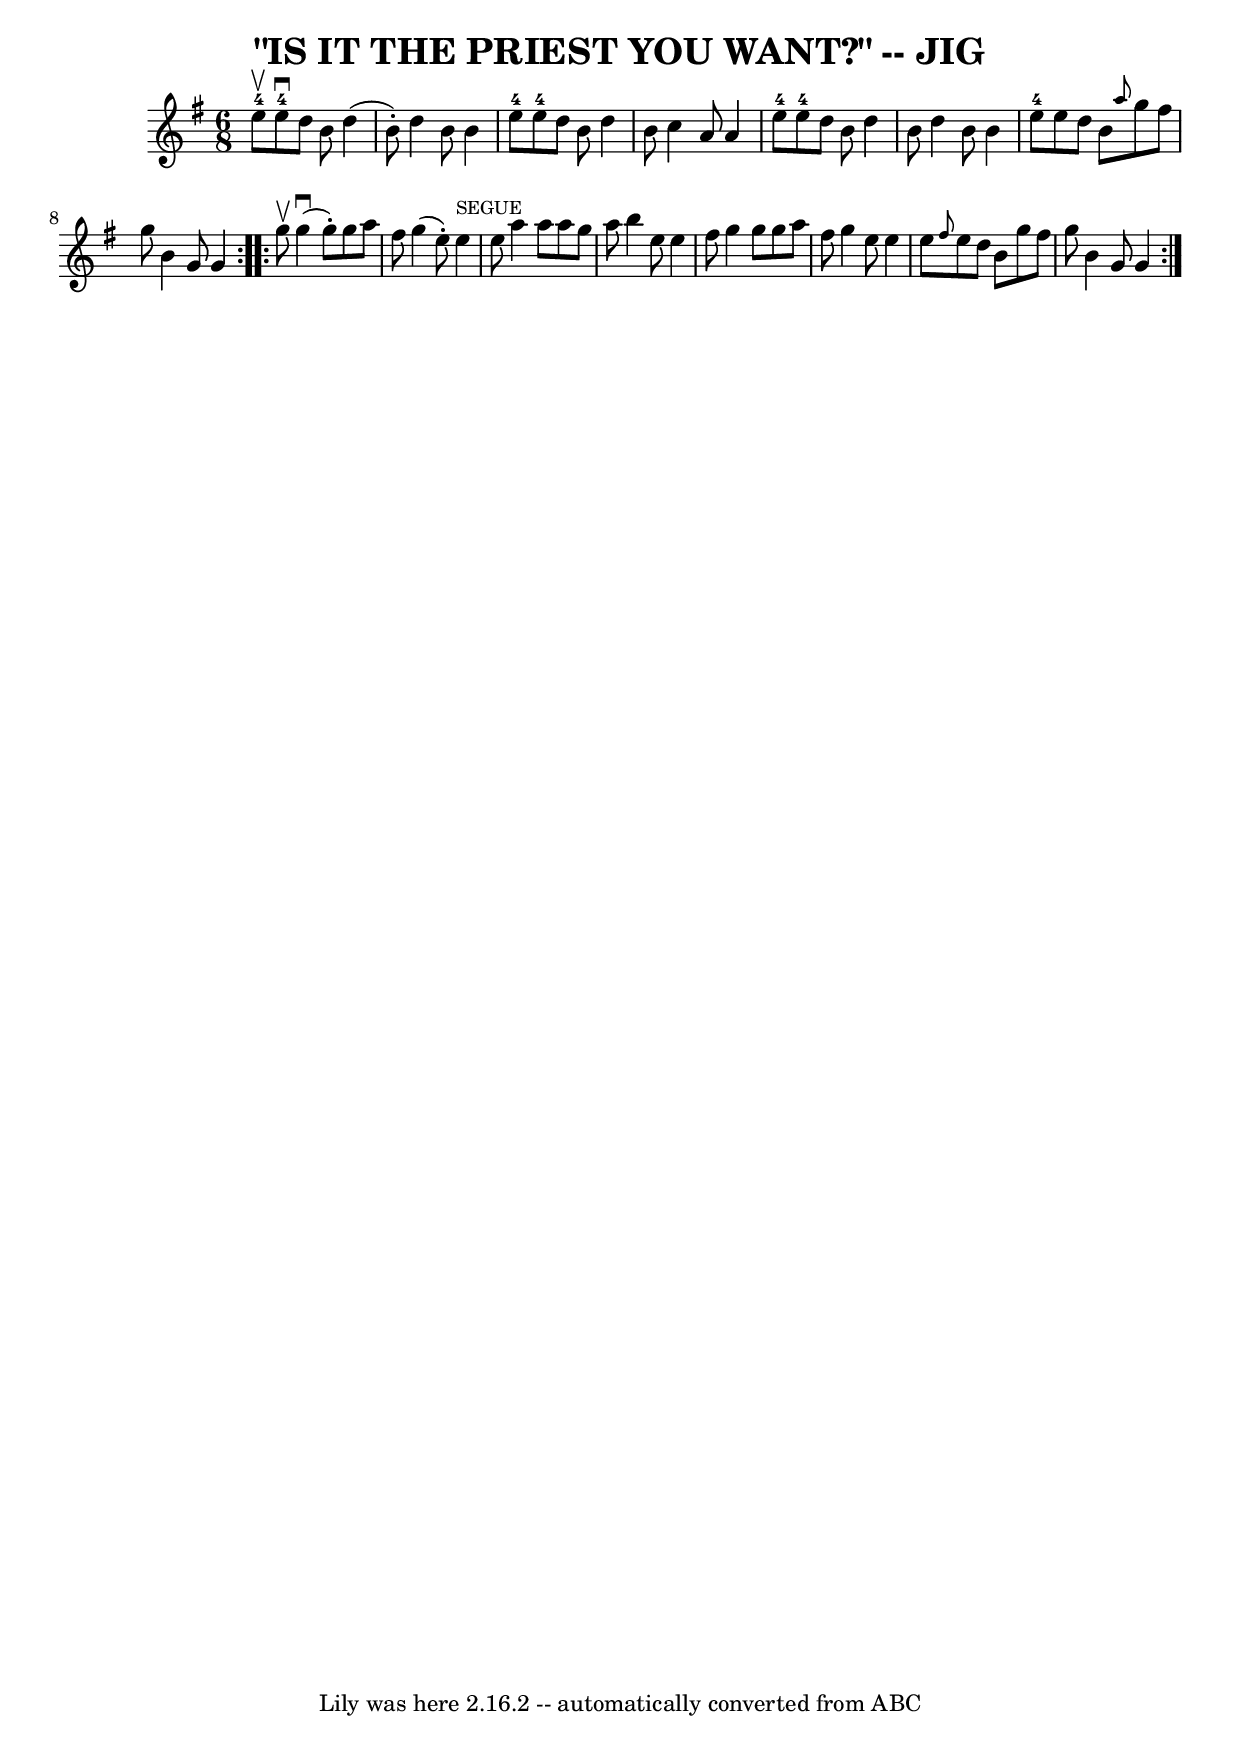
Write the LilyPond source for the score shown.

\version "2.16.2"
\include "Mammoth.ily"
\header {
  %% book = "Ryan's Mammoth Collection of Fiddle Tunes"
  crossRefNumber = "1"
  footnotes = ""
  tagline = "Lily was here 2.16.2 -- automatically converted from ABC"
  title = "\"IS IT THE PRIEST YOU WANT?\" -- JIG"

}
voicedefault =  {



  \repeat volta 2 {

    \time 6/8 
    \key g \major
    e''8-4^\upbow       |
    e''8-4^\downbow d''8 b'8 d''4 (b'8-.)   |
    d''4 b'8    
    b'4 e''8-4   |
    e''8-4 d''8 b'8 d''4 b'8     |
    c''4 a'8 a'4 e''8-4       |
    e''8-4 d''8  
    b'8 d''4 b'8    |
    d''4 b'8 b'4 e''8-4   |
    
    e''8 d''8 b'8  \grace { a''8  
			  } g''8 fis''8 g''8    |
    
    b'4 g'8 g'4    
  }     
  \repeat volta 2 {
    g''8^\upbow       |
    
    g''4 (^\downbow g''8-.) g''8 a''8 fis''8    |
    g''4 (
    e''8-.) e''4^\segue e''8    |
    a''4 a''8 a''8 g''8  
    a''8    |
    b''4 e''8 e''4 fis''8        |
    g''4    
    g''8 g''8 a''8 fis''8    |
    g''4 e''8 e''4 e''8     |
    \grace { fis''8  
	   } e''8 d''8 b'8 g''8 fis''8 g''8   |
    b'4 g'8 g'4    
  }   

}

\score{
  <<

    \context Staff="default"
    {
      \voicedefault 
      
    }

  >>
  \layout {
    
  }
  \midi {
  }

}
